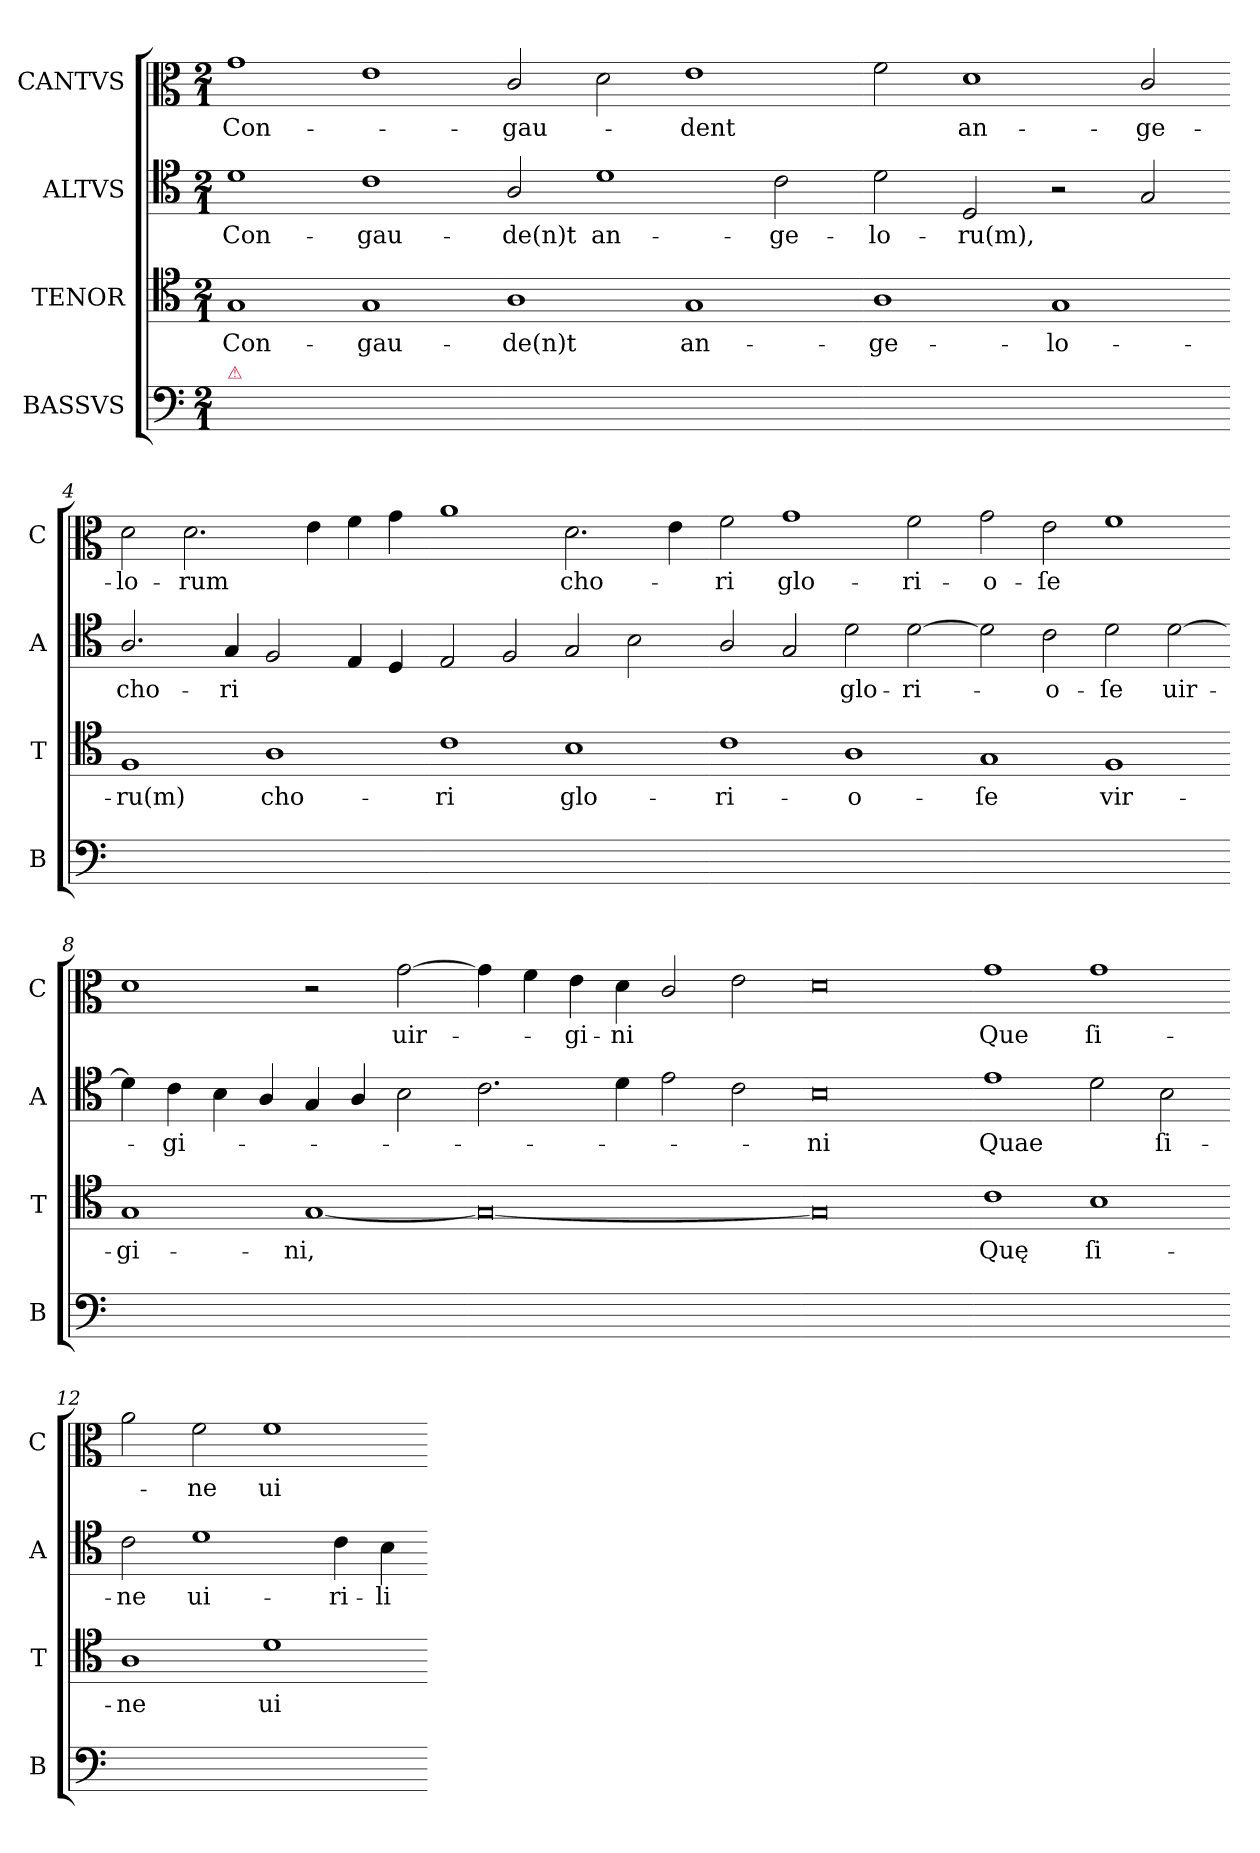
**kern	**kern	**text	**kern	**text	**kern	**text
*part4	*part3	*part3	*part2	*part2	*part1	*part1
*staff4	*staff3	*staff3	*staff2	*staff2	*staff1	*staff1
*I"BASSVS	*I"TENOR	*	*I"ALTVS	*	*I"CANTVS	*
*I'B	*I'T	*	*I'A	*	*I'C	*
*clefF4	*clefC4	*	*clefC4	*	*clefC3	*
*k[]	*k[]	*	*k[]	*	*k[]	*
*M2/1	*M2/1	*	*M2/1	*	*M2/1	*
=1	=1	=1	=1	=1	=1	=1
!LO:TX:a:color=crimson:t=⚠	!	!	!	!	!	!
0ryy	1G	Con-	1d	Con-	1g	Con-
.	1G	-gau-	1c	-gau-	1e	.
=2-	=2-	=2-	=2-	=2-	=2-	=2-
0ryy	1A	-de(n)t	2A/	-de(n)t	2c/	-gau-
.	.	.	1d	an-	2d\	.
.	1G	an-	.	.	1e	-dent
.	.	.	2c\	-ge-	.	.
=3-	=3-	=3-	=3-	=3-	=3-	=3-
0ryy	1A	-ge-	2d\	-lo-	2f\	.
.	.	.	2D/	-ru(m),	1d	an-
.	1G	-lo-	2r	.	.	.
.	.	.	2G/	.	2c/	-ge-
=4-	=4-	=4-	=4-	=4-	=4-	=4-
0ryy	1F	-ru(m)	2.A/	cho-	2d\	-lo-
.	.	.	.	.	2.d\	-rum
.	.	.	4G/	-ri	.	.
.	1A	cho-	2F/	.	.	.
.	.	.	.	.	4e\	.
.	.	.	4E/	.	4f\	.
.	.	.	4D/	.	4g\	.
=5-	=5-	=5-	=5-	=5-	=5-	=5-
0ryy	1c	-ri	2E/	.	1a	.
.	.	.	2F/	.	.	.
.	1B	glo-	2G/	.	2.d\	cho-
.	.	.	2B\	.	.	.
.	.	.	.	.	4e\	.
=6-	=6-	=6-	=6-	=6-	=6-	=6-
0ryy	1c	-ri-	2A/	.	2f\	-ri
.	.	.	2G/	.	1g	glo-
.	1A	-o-	2d\	glo-	.	.
.	.	.	[2d\	-ri-	2f\	-ri-
=7-	=7-	=7-	=7-	=7-	=7-	=7-
0ryy	1G	-ſe	2d\]	.	2g\	-o-
.	.	.	2c\	-o-	2e\	-ſe
.	1F	vir-	2d\	-ſe	1f	.
.	.	.	[2d\	uir-	.	.
=8-	=8-	=8-	=8-	=8-	=8-	=8-
0ryy	1G	-gi-	4d\]	.	1d	.
.	.	.	4c\	-gi-	.	.
.	.	.	4B\	.	.	.
.	.	.	4A/	.	.	.
.	[1G	-ni,	4G/	.	2r	.
.	.	.	4A/	.	.	.
.	.	.	2B\	.	[2g\	uir-
=9-	=9-	=9-	=9-	=9-	=9-	=9-
0ryy	0G_	.	2.c\	.	4g\]	.
.	.	.	.	.	4f\	.
.	.	.	.	.	4e\	-gi-
.	.	.	4d\	.	4d\	-ni
.	.	.	2e\	.	2c/	.
.	.	.	2c\	.	2e\	.
=10-	=10-	=10-	=10-	=10-	=10-	=10-
0ryy	0G]	.	0B	-ni	0d	.
=11-	=11-	=11-	=11-	=11-	=11-	=11-
0ryy	1c	Quę	1e	Quae	1g	Que
.	1B	ſi-	2d\	.	1g	ſi-
.	.	.	2B\	ſi-	.	.
=12-	=12-	=12-	=12-	=12-	=12-	=12-
0ryy	1A	-ne	2c\	-ne	2a\	.
.	.	.	1d	ui-	2f\	-ne
.	1d	ui-	.	.	1f	ui-
.	.	.	4c\	-ri-	.	.
.	.	.	4B\	-li	.	.
=-	=-	=-	=-	=-	=-	=-
*-	*-	*-	*-	*-	*-	*-
